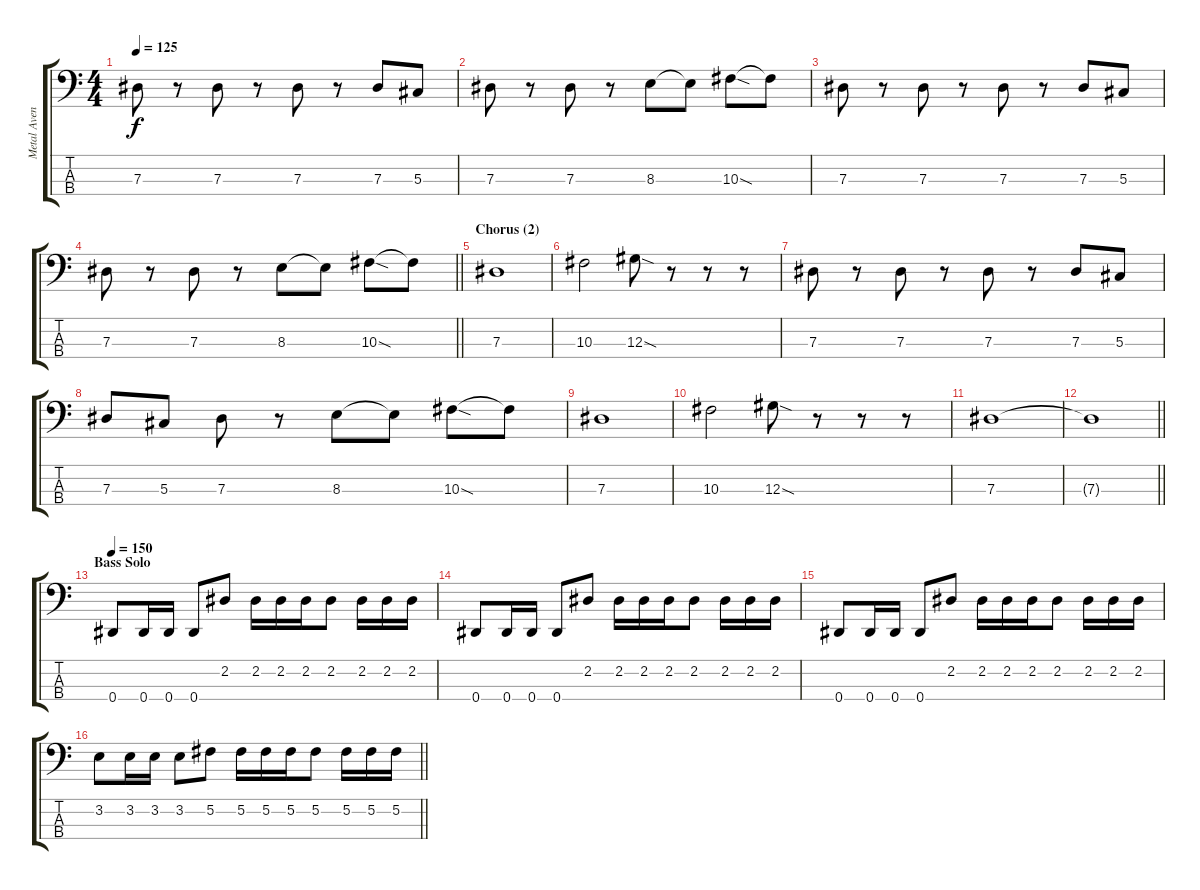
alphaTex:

\track ("Metal Avenger" "Metal Aven") {instrument electricbassfinger}
\staff {score tabs}
\tuning (Gb2 Db2 Ab1 Eb1) {hide}
\ts (4 4)
\tempo 125
\clef f4
\ks c
7.3.8{dy f} r.8 7.3.8 r.8 7.3.8 r.8 7.3.8 5.3.8 |
7.3.8 r.8 7.3.8 r.8 8.3.8 8.3{t}.8 10.3{sod}.8 10.3{t}.8 |
7.3.8 r.8 7.3.8 r.8 7.3.8 r.8 7.3.8 5.3.8 |
\barLineRight lightlight
7.3.8 r.8 7.3.8 r.8 8.3.8 8.3{t}.8 10.3{sod}.8 10.3{t}.8 |
\section ("" "Chorus (2)")
7.3.1 |
10.3.2 12.3{sod}.8 r.8 r.8 r.8 |
7.3.8 r.8 7.3.8 r.8 7.3.8 r.8 7.3.8 5.3.8 |
7.3.8 5.3.8 7.3.8 r.8 8.3.8 8.3{t}.8 10.3{sod}.8 10.3{t}.8 |
7.3.1 |
10.3.2 12.3{sod}.8 r.8 r.8 r.8 |
7.3.1 |
\barLineRight lightlight
7.3{t}.1 |
\section ("" "Bass Solo")
\tempo 150
0.4.8 0.4.16 0.4.16 0.4.8 2.2.8 2.2.16 2.2.16 2.2.16 2.2.8 2.2.16 2.2.16 2.2.16 |
0.4.8 0.4.16 0.4.16 0.4.8 2.2.8 2.2.16 2.2.16 2.2.16 2.2.8 2.2.16 2.2.16 2.2.16 |
0.4.8 0.4.16 0.4.16 0.4.8 2.2.8 2.2.16 2.2.16 2.2.16 2.2.8 2.2.16 2.2.16 2.2.16 |
\barLineRight lightlight
3.2.8 3.2.16 3.2.16 3.2.8 5.2.8 5.2.16 5.2.16 5.2.16 5.2.8 5.2.16 5.2.16 5.2.16
